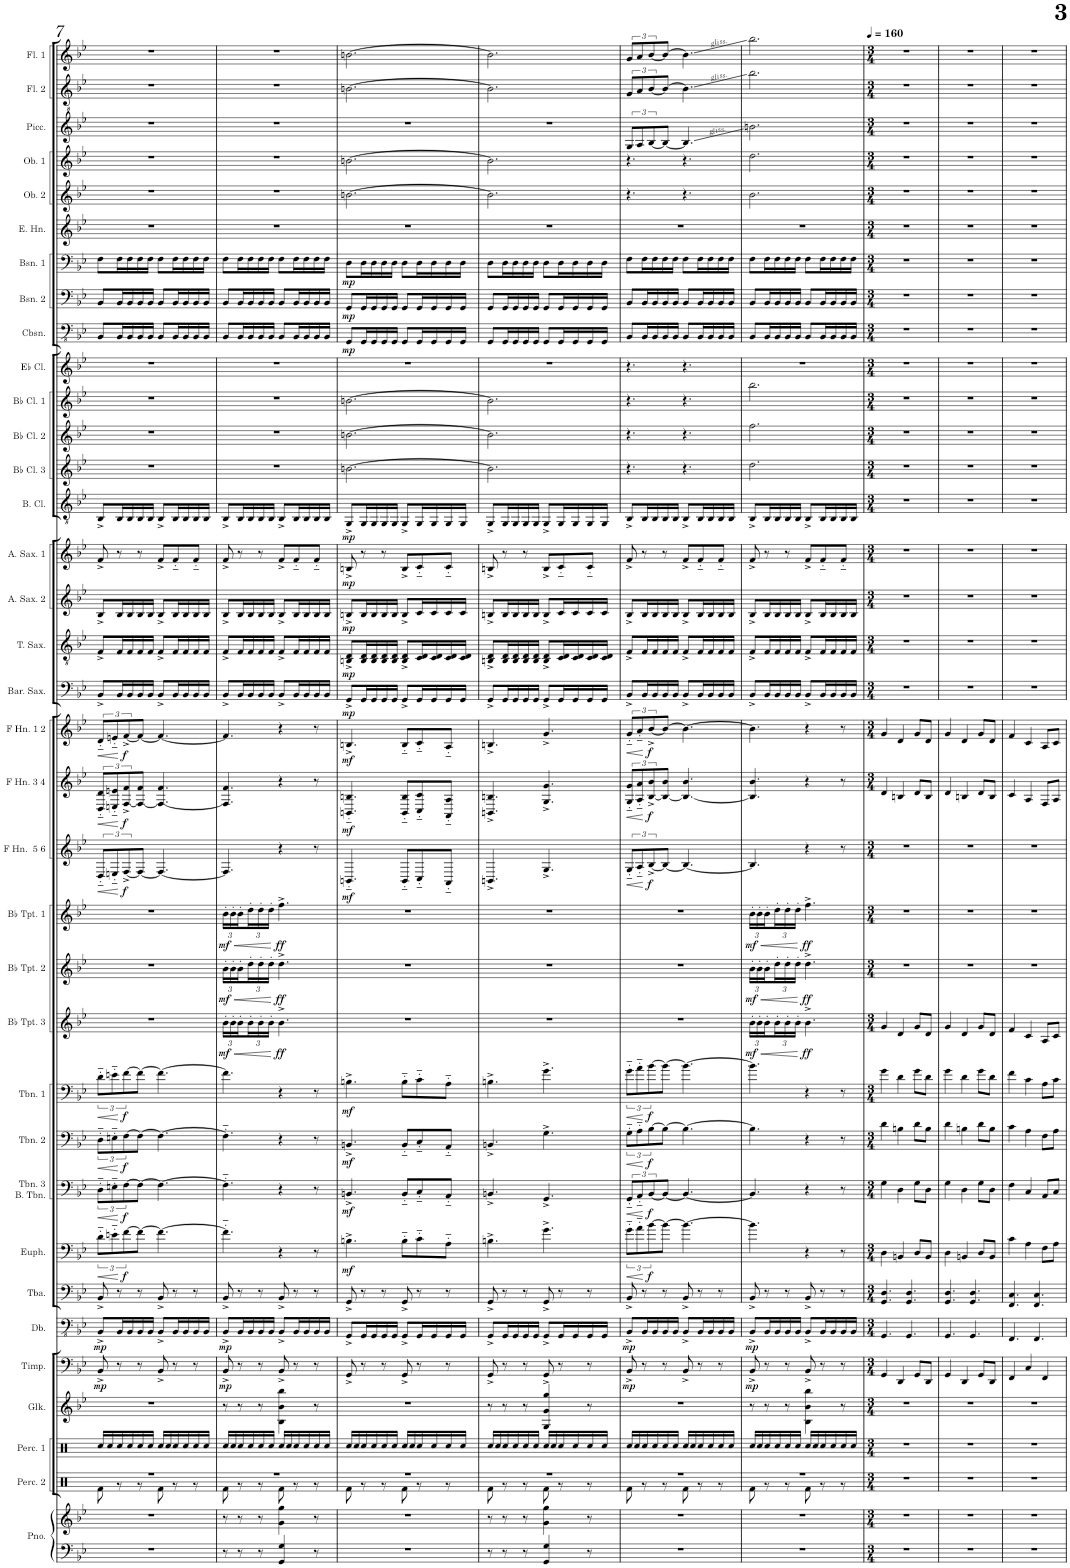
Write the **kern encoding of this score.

**kern	**kern	**kern	**kern	**kern	**kern	**dynam	**kern	**dynam	**kern	**kern	**dynam	**kern	**dynam	**kern	**dynam	**kern	**dynam	**kern	**dynam	**kern	**dynam	**kern	**dynam	**kern	**dynam	**kern	**dynam	**kern	**dynam	**kern	**dynam	**kern	**dynam	**kern	**dynam	**kern	**dynam	**kern	**dynam	**kern	**kern	**kern	**kern	**kern	**dynam	**kern	**dynam	**kern	**dynam	**kern	**kern	**kern	**kern	**kern	**kern
*part35	*part35	*part34	*part33	*part32	*part31	*part31	*part30	*part30	*part29	*part28	*part28	*part27	*part27	*part26	*part26	*part25	*part25	*part24	*part24	*part23	*part23	*part22	*part22	*part21	*part21	*part20	*part20	*part19	*part19	*part18	*part18	*part17	*part17	*part16	*part16	*part15	*part15	*part14	*part14	*part13	*part12	*part11	*part10	*part9	*part9	*part8	*part8	*part7	*part7	*part6	*part5	*part4	*part3	*part2	*part1
*staff36	*staff35	*staff34	*staff33	*staff32	*staff31	*staff31	*staff30	*staff30	*staff29	*staff28	*staff28	*staff27	*staff27	*staff26	*staff26	*staff25	*staff25	*staff24	*staff24	*staff23	*staff23	*staff22	*staff22	*staff21	*staff21	*staff20	*staff20	*staff19	*staff19	*staff18	*staff18	*staff17	*staff17	*staff16	*staff16	*staff15	*staff15	*staff14	*staff14	*staff13	*staff12	*staff11	*staff10	*staff9	*staff9	*staff8	*staff8	*staff7	*staff7	*staff6	*staff5	*staff4	*staff3	*staff2	*staff1
*I"Piano	*	*I"Percussion 2	*I"Percussion 1	*I"Glockenspiel	*I"Timpani	*	*I"Double Bass	*	*I"Tuba	*I"Euphonium	*	*I"Trombone 3 &amp; Bass Trombone	*	*I"Trombone 2	*	*I"Trombone 1	*	*I"Bb Trumpet 3	*	*I"Bb Trumpet 2	*	*I"Bb Trumpet 1	*	*I"F Horn 5 &amp; 6	*	*I"F Horn 3 &amp; 4	*	*I"F Horn 1 &amp; 2	*	*I"Baritone Saxophone	*	*I"Tenor Saxophone	*	*I"Alto Saxophone 2	*	*I"Alto Saxophone 1	*	*I"Bass Clarinet	*	*I"Bb Clarinet 3	*I"Bb Clarinet 2	*I"Bb Clarinet 1	*I"Eb Clarinet	*I"Contrabassoon	*	*I"Bassoon 2	*	*I"Bassoon 1	*	*I"English Horn	*I"Oboe 2	*I"Oboe 1	*I"Piccolo	*I"Flute 2	*I"Flute 1
*I'Pno.	*	*I'Perc. 2	*I'Perc. 1	*I'Glk.	*I'Timp.	*	*I'Db.	*	*I'Tba.	*I'Euph.	*	*I'Tbn. 3 B. Tbn.	*	*I'Tbn. 2	*	*I'Tbn. 1	*	*I'Bb Tpt. 3	*	*I'Bb Tpt. 2	*	*I'Bb Tpt. 1	*	*I'F Hn.  5 6	*	*I'F Hn. 3 4	*	*I'F Hn. 1 2	*	*I'Bar. Sax.	*	*I'T. Sax.	*	*I'A. Sax. 2	*	*I'A. Sax. 1	*	*I'B. Cl.	*	*I'Bb Cl. 3	*I'Bb Cl. 2	*I'Bb Cl. 1	*I'Eb Cl.	*I'Cbsn.	*	*I'Bsn. 2	*	*I'Bsn. 1	*	*I'E. Hn.	*I'Ob. 2	*I'Ob. 1	*I'Picc.	*I'Fl. 2	*I'Fl. 1
!!LO:PB:g=z
*clefF4	*clefG2	*clefX	*clefX	*clefG2	*clefF4	*	*clefFv4	*	*clefF4	*clefF4	*	*clefF4	*	*clefF4	*	*clefF4	*	*clefG2	*	*clefG2	*	*clefG2	*	*clefG2	*	*clefG2	*	*clefG2	*	*clefF4	*	*clefGv2	*	*clefG2	*	*clefG2	*	*clefGv2	*	*clefG2	*clefG2	*clefG2	*clefG2	*clefFv4	*	*clefF4	*	*clefF4	*	*clefG2	*clefG2	*clefG2	*clefG^2	*clefG2	*clefG2
*	*	*	*	*	*	*	*Trd7c12	*	*	*	*	*	*	*	*	*	*	*Trd1c2	*	*Trd1c2	*	*Trd1c2	*	*Trd4c7	*	*Trd4c7	*	*Trd4c7	*	*Trd12c21	*	*Trd8c14	*	*Trd5c9	*	*Trd5c9	*	*Trd8c14	*	*Trd1c2	*Trd1c2	*Trd1c2	*Trd1c2	*	*	*	*	*	*	*Trd4c7	*	*	*Trd-7c-12	*	*
*k[b-e-]	*k[b-e-]	*k[]	*k[]	*k[b-e-]	*k[b-e-]	*	*k[b-e-]	*	*k[b-e-]	*k[b-e-]	*	*k[b-e-]	*	*k[b-e-]	*	*k[b-e-]	*	*k[b-e-]	*	*k[b-e-]	*	*k[b-e-]	*	*k[b-e-]	*	*k[b-e-]	*	*k[b-e-]	*	*k[b-e-]	*	*k[b-e-]	*	*k[b-e-]	*	*k[b-e-]	*	*k[b-e-]	*	*k[b-e-]	*k[b-e-]	*k[b-e-]	*k[b-e-]	*k[b-e-]	*	*k[b-e-]	*	*k[b-e-]	*	*k[b-e-]	*k[b-e-]	*k[b-e-]	*k[b-e-]	*k[b-e-]	*k[b-e-]
*M6/8	*M6/8	*M6/8	*M6/8	*M6/8	*M6/8	*	*M6/8	*	*M6/8	*M6/8	*	*M6/8	*	*M6/8	*	*M6/8	*	*M6/8	*	*M6/8	*	*M6/8	*	*M6/8	*	*M6/8	*	*M6/8	*	*M6/8	*	*M6/8	*	*M6/8	*	*M6/8	*	*M6/8	*	*M6/8	*M6/8	*M6/8	*M6/8	*M6/8	*	*M6/8	*	*M6/8	*	*M6/8	*M6/8	*M6/8	*M6/8	*M6/8	*M6/8
=7	=7	=7	=7	=7	=7	=7	=7	=7	=7	=7	=7	=7	=7	=7	=7	=7	=7	=7	=7	=7	=7	=7	=7	=7	=7	=7	=7	=7	=7	=7	=7	=7	=7	=7	=7	=7	=7	=7	=7	=7	=7	=7	=7	=7	=7	=7	=7	=7	=7	=7	=7	=7	=7	=7	=7
*	*	*^	*	*	*	*	*	*	*	*	*	*	*	*	*	*	*	*	*	*	*	*	*	*	*	*	*	*	*	*	*	*	*	*	*	*	*	*	*	*	*	*	*	*	*	*	*	*	*	*	*	*	*	*	*
!	!	!	!	!	!	!	!LO:DY:b	!	!LO:DY:b	!	!	!LO:HP:b	!	!LO:HP:b	!	!LO:HP:b	!	!LO:HP:b	!	!	!	!	!	!	!	!LO:HP:b	!	!LO:HP:b	!	!LO:HP:b	!	!	!	!	!	!	!	!	!	!	!	!	!	!	!	!	!	!	!	!	!	!	!	!	!	!
2.r	2.r	2.r	8Rf\	16Rcc/LL	2.r	8BB-^/	mp	8BBB-^/L	mp	8BB-^/	12d'~\L	<	12D'~\L	<	12D'~\L	<	12d'~\L	<	2.r	.	2.r	.	2.r	.	12D'~/L	<	12D/'~ 12d/'~L	<	12d'~/L	<	8BB-^/L	.	8F^/L	.	8B-^/L	.	8f^/	.	8BB-^/L	.	2.r	2.r	2.r	2.r	8BBB-/L	.	8BB-/L	.	8F\L	.	2.r	2.r	2.r	2.r	2.r	2.r
.	.	.	.	16Rcc/	.	.	.	.	.	.	.	.	.	.	.	.	.	.	.	.	.	.	.	.	.	.	.	.	.	.	.	.	.	.	.	.	.	.	.	.	.	.	.	.	.	.	.	.	.	.	.	.	.	.	.	.
.	.	.	.	.	.	.	.	.	.	.	12en'~\	.	12En'~\	.	12En'~\	.	12en'~\	.	.	.	.	.	.	.	12En'~/	.	12En/'~ 12en/'~	.	12en'~/	.	.	.	.	.	.	.	.	.	.	.	.	.	.	.	.	.	.	.	.	.	.	.	.	.	.	.
.	.	.	8r	16Rcc/	.	8r	.	16BBB-/L	.	8r	.	.	.	.	.	.	.	.	.	.	.	.	.	.	.	.	.	.	.	.	16BB-/L	.	16F/L	.	16B-/L	.	8r	.	16BB-/L	.	.	.	.	.	16BBB-/L	.	16BB-/L	.	16F\L	.	.	.	.	.	.	.
!	!	!	!	!	!	!	!	!	!	!	!	!LO:DY:n=1:b	!	!LO:DY:n=1:b	!	!LO:DY:n=1:b	!	!LO:DY:n=1:b	!	!	!	!	!	!	!	!LO:DY:n=1:b	!	!LO:DY:n=1:b	!	!LO:DY:n=1:b	!	!	!	!	!	!	!	!	!	!	!	!	!	!	!	!	!	!	!	!	!	!	!	!	!	!
.	.	.	.	.	.	.	.	.	.	.	[12f\	[ f	[12F\	[ f	[12F\	[ f	[12f\	[ f	.	.	.	.	.	.	[12F^/	[ f	[12F/^ 12f/^	[ f	[12f^/	[ f	.	.	.	.	.	.	.	.	.	.	.	.	.	.	.	.	.	.	.	.	.	.	.	.	.	.
.	.	.	.	16Rcc/	.	.	.	16BBB-/	.	.	.	.	.	.	.	.	.	.	.	.	.	.	.	.	.	.	.	.	.	.	16BB-/	.	16F/	.	16B-/	.	.	.	16BB-/	.	.	.	.	.	16BBB-/	.	16BB-/	.	16F\	.	.	.	.	.	.	.
.	.	.	8r	16Rcc/	.	8r	.	16BBB-/	.	8r	8f\J_	.	8F\J_	.	8F\J_	.	8f\J_	.	.	.	.	.	.	.	8F/J_	.	8F/_ 8f/J	.	8f/J_	.	16BB-/	.	16F/	.	16B-/	.	8r	.	16BB-/	.	.	.	.	.	16BBB-/	.	16BB-/	.	16F\	.	.	.	.	.	.	.
.	.	.	.	16Rcc/JJ	.	.	.	16BBB-/JJ	.	.	.	.	.	.	.	.	.	.	.	.	.	.	.	.	.	.	.	.	.	.	16BB-/JJ	.	16F/JJ	.	16B-/JJ	.	.	.	16BB-/JJ	.	.	.	.	.	16BBB-/JJ	.	16BB-/JJ	.	16F\JJ	.	.	.	.	.	.	.
.	.	.	8Rf\	16Rcc/LL	.	8BB-^/	.	8BBB-^/L	.	8BB-^/	4.f\_	.	4.F\_	.	4.F\_	.	4.f\_	.	.	.	.	.	.	.	4.F/_	.	4.F/_ 4.f/	.	4.f/_	.	8BB-^/L	.	8F^/L	.	8B-^/L	.	8f^/L	.	8BB-^/L	.	.	.	.	.	8BBB-/L	.	8BB-/L	.	8F\L	.	.	.	.	.	.	.
.	.	.	.	16Rcc/	.	.	.	.	.	.	.	.	.	.	.	.	.	.	.	.	.	.	.	.	.	.	.	.	.	.	.	.	.	.	.	.	.	.	.	.	.	.	.	.	.	.	.	.	.	.	.	.	.	.	.	.
.	.	.	8r	16Rcc/	.	8r	.	16BBB-/L	.	8r	.	.	.	.	.	.	.	.	.	.	.	.	.	.	.	.	.	.	.	.	16BB-/L	.	16F/L	.	16B-/L	.	8f'~/	.	16BB-/L	.	.	.	.	.	16BBB-/L	.	16BB-/L	.	16F\L	.	.	.	.	.	.	.
.	.	.	.	16Rcc/	.	.	.	16BBB-/	.	.	.	.	.	.	.	.	.	.	.	.	.	.	.	.	.	.	.	.	.	.	16BB-/	.	16F/	.	16B-/	.	.	.	16BB-/	.	.	.	.	.	16BBB-/	.	16BB-/	.	16F\	.	.	.	.	.	.	.
.	.	.	8r	16Rcc/	.	8r	.	16BBB-/	.	8r	.	.	.	.	.	.	.	.	.	.	.	.	.	.	.	.	.	.	.	.	16BB-/	.	16F/	.	16B-/	.	8f'~/J	.	16BB-/	.	.	.	.	.	16BBB-/	.	16BB-/	.	16F\	.	.	.	.	.	.	.
.	.	.	.	16Rcc/JJ	.	.	.	16BBB-/JJ	.	.	.	.	.	.	.	.	.	.	.	.	.	.	.	.	.	.	.	.	.	.	16BB-/JJ	.	16F/JJ	.	16B-/JJ	.	.	.	16BB-/JJ	.	.	.	.	.	16BBB-/JJ	.	16BB-/JJ	.	16F\JJ	.	.	.	.	.	.	.
=8	=8	=8	=8	=8	=8	=8	=8	=8	=8	=8	=8	=8	=8	=8	=8	=8	=8	=8	=8	=8	=8	=8	=8	=8	=8	=8	=8	=8	=8	=8	=8	=8	=8	=8	=8	=8	=8	=8	=8	=8	=8	=8	=8	=8	=8	=8	=8	=8	=8	=8	=8	=8	=8	=8	=8	=8
!	!	!	!	!	!	!	!LO:DY:b	!	!LO:DY:b	!	!	!	!	!	!	!	!	!	!	!LO:HP:b	!	!LO:HP:b	!	!LO:HP:b	!	!	!	!	!	!	!	!	!	!	!	!	!	!	!	!	!	!	!	!	!	!	!	!	!	!	!	!	!	!	!	!
!	!	!	!	!	!	!	!	!	!	!	!	!	!	!	!	!	!	!	!	!LO:DY:n=1:b	!	!LO:DY:n=1:b	!	!LO:DY:n=1:b	!	!	!	!	!	!	!	!	!	!	!	!	!	!	!	!	!	!	!	!	!	!	!	!	!	!	!	!	!	!	!	!
8r	8r	2.r	8Rf\	16Rcc/LL	8r	8BB-^/	mp	8BBB-^/L	mp	8BB-^/	4.f'~\]	.	4.F'~\]	.	4.F'~\]	.	4.f\]	.	16b-'\LL	< mf	16b-'\LL	< mf	16b-'\LL	< mf	4.F/]	.	4.F/] 4.f/	.	4.f/]	.	8BB-^/L	.	8F^/L	.	8B-^/L	.	8f^/	.	8BB-^/L	.	2.r	2.r	2.r	2.r	8BBB-/L	.	8BB-/L	.	8F\L	.	2.r	2.r	2.r	2.r	2.r	2.r
.	.	.	.	16Rcc/	.	.	.	.	.	.	.	.	.	.	.	.	.	.	16b-'\	.	16b-'\	.	16b-'\	.	.	.	.	.	.	.	.	.	.	.	.	.	.	.	.	.	.	.	.	.	.	.	.	.	.	.	.	.	.	.	.	.
8r	8r	.	8r	16Rcc/	8r	8r	.	16BBB-/L	.	8r	.	.	.	.	.	.	.	.	16b-'\	.	16b-'\	.	16b-'\	.	.	.	.	.	.	.	16BB-/L	.	16F/L	.	16B-/L	.	8r	.	16BB-/L	.	.	.	.	.	16BBB-/L	.	16BB-/L	.	16F\L	.	.	.	.	.	.	.
.	.	.	.	16Rcc/	.	.	.	16BBB-/	.	.	.	.	.	.	.	.	.	.	16b-'\	.	16dd'\	.	16dd'\	.	.	.	.	.	.	.	16BB-/	.	16F/	.	16B-/	.	.	.	16BB-/	.	.	.	.	.	16BBB-/	.	16BB-/	.	16F\	.	.	.	.	.	.	.
8r	8r	.	8r	16Rcc/	8r	8r	.	16BBB-/	.	8r	.	.	.	.	.	.	.	.	16b-'\	.	16dd'\	.	16dd'\	.	.	.	.	.	.	.	16BB-/	.	16F/	.	16B-/	.	8r	.	16BB-/	.	.	.	.	.	16BBB-/	.	16BB-/	.	16F\	.	.	.	.	.	.	.
.	.	.	.	16Rcc/JJ	.	.	.	16BBB-/JJ	.	.	.	.	.	.	.	.	.	.	16b-'\JJ	.	16dd'\JJ	.	16dd'\JJ	.	.	.	.	.	.	.	16BB-/JJ	.	16F/JJ	.	16B-/JJ	.	.	.	16BB-/JJ	.	.	.	.	.	16BBB-/JJ	.	16BB-/JJ	.	16F\JJ	.	.	.	.	.	.	.
!	!	!	!	!	!	!	!	!	!	!	!	!	!	!	!	!	!	!	!	!LO:DY:n=2:b	!	!LO:DY:n=2:b	!	!LO:DY:n=2:b	!	!	!	!	!	!	!	!	!	!	!	!	!	!	!	!	!	!	!	!	!	!	!	!	!	!	!	!	!	!	!	!
4GG/ 4G/	4g\ 4gg\	.	8Rf\	16Rcc/LL	4B-\ 4b-\ 4bb-\	8BB-^/	.	8BBB-^/L	.	8BB-^/	4r	.	4r	.	4r	.	4r	.	4.b-^\	[ ff	4.dd^\	[ ff	4.ff^\	[ ff	4r	.	4r	.	4r	.	8BB-^/L	.	8F^/L	.	8B-^/L	.	8f^/L	.	8BB-^/L	.	.	.	.	.	8BBB-/L	.	8BB-/L	.	8F\L	.	.	.	.	.	.	.
.	.	.	.	16Rcc/	.	.	.	.	.	.	.	.	.	.	.	.	.	.	.	.	.	.	.	.	.	.	.	.	.	.	.	.	.	.	.	.	.	.	.	.	.	.	.	.	.	.	.	.	.	.	.	.	.	.	.	.
.	.	.	8r	16Rcc/	.	8r	.	16BBB-/L	.	8r	.	.	.	.	.	.	.	.	.	.	.	.	.	.	.	.	.	.	.	.	16BB-/L	.	16F/L	.	16B-/L	.	8f'~/	.	16BB-/L	.	.	.	.	.	16BBB-/L	.	16BB-/L	.	16F\L	.	.	.	.	.	.	.
.	.	.	.	16Rcc/	.	.	.	16BBB-/	.	.	.	.	.	.	.	.	.	.	.	.	.	.	.	.	.	.	.	.	.	.	16BB-/	.	16F/	.	16B-/	.	.	.	16BB-/	.	.	.	.	.	16BBB-/	.	16BB-/	.	16F\	.	.	.	.	.	.	.
8r	8r	.	8r	16Rcc/	8r	8r	.	16BBB-/	.	8r	8r	.	8r	.	8r	.	8r	.	.	.	.	.	.	.	8r	.	8r	.	8r	.	16BB-/	.	16F/	.	16B-/	.	8f'~/J	.	16BB-/	.	.	.	.	.	16BBB-/	.	16BB-/	.	16F\	.	.	.	.	.	.	.
.	.	.	.	16Rcc/JJ	.	.	.	16BBB-/JJ	.	.	.	.	.	.	.	.	.	.	.	.	.	.	.	.	.	.	.	.	.	.	16BB-/JJ	.	16F/JJ	.	16B-/JJ	.	.	.	16BB-/JJ	.	.	.	.	.	16BBB-/JJ	.	16BB-/JJ	.	16F\JJ	.	.	.	.	.	.	.
=9	=9	=9	=9	=9	=9	=9	=9	=9	=9	=9	=9	=9	=9	=9	=9	=9	=9	=9	=9	=9	=9	=9	=9	=9	=9	=9	=9	=9	=9	=9	=9	=9	=9	=9	=9	=9	=9	=9	=9	=9	=9	=9	=9	=9	=9	=9	=9	=9	=9	=9	=9	=9	=9	=9	=9	=9
!	!	!	!	!	!	!	!	!	!	!	!	!LO:DY:b	!	!LO:DY:b	!	!LO:DY:b	!	!LO:DY:b	!	!	!	!	!	!	!	!LO:DY:b	!	!LO:DY:b	!	!LO:DY:b	!	!LO:DY:b	!	!LO:DY:b	!	!LO:DY:b	!	!LO:DY:b	!	!LO:DY:b	!	!	!	!	!	!LO:DY:b	!	!LO:DY:b	!	!LO:DY:b	!	!	!	!	!	!
2.r	2.r	2.r	8Rf\	16Rcc/LL	2.r	8GG^/	.	8GGG^/L	.	8GG^/	4.Bn^\	mf	4.BBn^/	mf	4.BBn^/	mf	4.Bn^\	mf	2.r	.	2.r	.	2.r	.	4.BBn'~/	mf	4.BBn/'~ 4.Bn/'~	mf	4.Bn^/	mf	8GG^/L	mp	8BBn/^ 8D/^L	mp	8Bn^/L	mp	8Bn^/	mp	8GG^/L	mp	[2.bn\	[2.bn\	[2.bn\	2.r	8GGG/L	mp	8GG/L	mp	8D\L	mp	2.r	[2.bn\	[2.bn\	2.r	[2.bn\	[2.bn\
.	.	.	.	16Rcc/	.	.	.	.	.	.	.	.	.	.	.	.	.	.	.	.	.	.	.	.	.	.	.	.	.	.	.	.	.	.	.	.	.	.	.	.	.	.	.	.	.	.	.	.	.	.	.	.	.	.	.	.
.	.	.	8r	16Rcc/	.	8r	.	16GGG/L	.	8r	.	.	.	.	.	.	.	.	.	.	.	.	.	.	.	.	.	.	.	.	16GG/L	.	16BB/ 16D/L	.	16B/L	.	8r	.	16GG/L	.	.	.	.	.	16GGG/L	.	16GG/L	.	16D\L	.	.	.	.	.	.	.
.	.	.	.	16Rcc/	.	.	.	16GGG/	.	.	.	.	.	.	.	.	.	.	.	.	.	.	.	.	.	.	.	.	.	.	16GG/	.	16BB/ 16D/	.	16B/	.	.	.	16GG/	.	.	.	.	.	16GGG/	.	16GG/	.	16D\	.	.	.	.	.	.	.
.	.	.	8r	16Rcc/	.	8r	.	16GGG/	.	8r	.	.	.	.	.	.	.	.	.	.	.	.	.	.	.	.	.	.	.	.	16GG/	.	16BB/ 16D/	.	16B/	.	8r	.	16GG/	.	.	.	.	.	16GGG/	.	16GG/	.	16D\	.	.	.	.	.	.	.
.	.	.	.	16Rcc/JJ	.	.	.	16GGG/JJ	.	.	.	.	.	.	.	.	.	.	.	.	.	.	.	.	.	.	.	.	.	.	16GG/JJ	.	16BB/ 16D/JJ	.	16B/JJ	.	.	.	16GG/JJ	.	.	.	.	.	16GGG/JJ	.	16GG/JJ	.	16D\JJ	.	.	.	.	.	.	.
.	.	.	8Rf\	16Rcc/LL	.	8GG^/	.	8GGG^/L	.	8GG^/	8B'~\L	.	8BB'~/L	.	8BB'~/L	.	8B'~\L	.	.	.	.	.	.	.	8BB'~/L	.	8BB/'~ 8B/'~L	.	8B'~/L	.	8GG^/L	.	8BB/^ 8D/^L	.	8B^/L	.	8B^/L	.	8GG^/L	.	.	.	.	.	8GGG/L	.	8GG/L	.	8D\L	.	.	.	.	.	.	.
.	.	.	.	16Rcc/	.	.	.	.	.	.	.	.	.	.	.	.	.	.	.	.	.	.	.	.	.	.	.	.	.	.	.	.	.	.	.	.	.	.	.	.	.	.	.	.	.	.	.	.	.	.	.	.	.	.	.	.
.	.	.	8r	16Rcc/	.	8r	.	16GGG/L	.	8r	8c'~\	.	8C'~/	.	8C'~/	.	8c'~\	.	.	.	.	.	.	.	8C'~/	.	8C/'~ 8c/'~	.	8c'~/	.	16GG/L	.	16C/ 16D/L	.	16c/L	.	8c'~/	.	16GG/L	.	.	.	.	.	16GGG/L	.	16GG/L	.	16D\L	.	.	.	.	.	.	.
.	.	.	.	16Rcc/	.	.	.	16GGG/	.	.	.	.	.	.	.	.	.	.	.	.	.	.	.	.	.	.	.	.	.	.	16GG/	.	16C/ 16D/	.	16c/	.	.	.	16GG/	.	.	.	.	.	16GGG/	.	16GG/	.	16D\	.	.	.	.	.	.	.
.	.	.	8r	16Rcc/	.	8r	.	16GGG/	.	8r	8A'~\J	.	8AA'~/J	.	8AA'~/J	.	8A'~\J	.	.	.	.	.	.	.	8AA'~/J	.	8AA/'~ 8A/'~J	.	8A'~/J	.	16GG/	.	16C/ 16D/	.	16c/	.	8c'~/J	.	16GG/	.	.	.	.	.	16GGG/	.	16GG/	.	16D\	.	.	.	.	.	.	.
.	.	.	.	16Rcc/JJ	.	.	.	16GGG/JJ	.	.	.	.	.	.	.	.	.	.	.	.	.	.	.	.	.	.	.	.	.	.	16GG/JJ	.	16C/ 16D/JJ	.	16c/JJ	.	.	.	16GG/JJ	.	.	.	.	.	16GGG/JJ	.	16GG/JJ	.	16D\JJ	.	.	.	.	.	.	.
=10	=10	=10	=10	=10	=10	=10	=10	=10	=10	=10	=10	=10	=10	=10	=10	=10	=10	=10	=10	=10	=10	=10	=10	=10	=10	=10	=10	=10	=10	=10	=10	=10	=10	=10	=10	=10	=10	=10	=10	=10	=10	=10	=10	=10	=10	=10	=10	=10	=10	=10	=10	=10	=10	=10	=10	=10
8r	8r	2.r	8Rf\	16Rcc/LL	8r	8GG^/	.	8GGG^/L	.	8GG^/	4.Bn^\	.	4.BBn^/	.	4.BBn^/	.	4.Bn^\	.	2.r	.	2.r	.	2.r	.	4.BBn^/	.	4.BBn/^ 4.Bn/^	.	4.Bn^/	.	8GG^/L	.	8BBn/^ 8D/^L	.	8Bn^/L	.	8Bn^/	.	8GG^/L	.	2.b\]	2.b\]	2.b\]	2.r	8GGG/L	.	8GG/L	.	8D\L	.	2.r	2.b\]	2.b\]	2.r	2.b\]	2.b\]
.	.	.	.	16Rcc/	.	.	.	.	.	.	.	.	.	.	.	.	.	.	.	.	.	.	.	.	.	.	.	.	.	.	.	.	.	.	.	.	.	.	.	.	.	.	.	.	.	.	.	.	.	.	.	.	.	.	.	.
8r	8r	.	8r	16Rcc/	8r	8r	.	16GGG/L	.	8r	.	.	.	.	.	.	.	.	.	.	.	.	.	.	.	.	.	.	.	.	16GG/L	.	16BB/ 16D/L	.	16B/L	.	8r	.	16GG/L	.	.	.	.	.	16GGG/L	.	16GG/L	.	16D\L	.	.	.	.	.	.	.
.	.	.	.	16Rcc/	.	.	.	16GGG/	.	.	.	.	.	.	.	.	.	.	.	.	.	.	.	.	.	.	.	.	.	.	16GG/	.	16BB/ 16D/	.	16B/	.	.	.	16GG/	.	.	.	.	.	16GGG/	.	16GG/	.	16D\	.	.	.	.	.	.	.
8r	8r	.	8r	16Rcc/	8r	8r	.	16GGG/	.	8r	.	.	.	.	.	.	.	.	.	.	.	.	.	.	.	.	.	.	.	.	16GG/	.	16BB/ 16D/	.	16B/	.	8r	.	16GG/	.	.	.	.	.	16GGG/	.	16GG/	.	16D\	.	.	.	.	.	.	.
.	.	.	.	16Rcc/JJ	.	.	.	16GGG/JJ	.	.	.	.	.	.	.	.	.	.	.	.	.	.	.	.	.	.	.	.	.	.	16GG/JJ	.	16BB/ 16D/JJ	.	16B/JJ	.	.	.	16GG/JJ	.	.	.	.	.	16GGG/JJ	.	16GG/JJ	.	16D\JJ	.	.	.	.	.	.	.
4GG/ 4G/	4g\ 4gg\	.	8Rf\	16Rcc/LL	4G/ 4g/ 4gg/	8GG^/	.	8GGG^/L	.	8GG^/	4.g^\	.	4.GG^/	.	4.G^\	.	4.g^\	.	.	.	.	.	.	.	4.G^/	.	4.G/^ 4.g/^	.	4.g^/	.	8GG^/L	.	8BB/^ 8D/^L	.	8B^/L	.	8B^/L	.	8GG^/L	.	.	.	.	.	8GGG/L	.	8GG/L	.	8D\L	.	.	.	.	.	.	.
.	.	.	.	16Rcc/	.	.	.	.	.	.	.	.	.	.	.	.	.	.	.	.	.	.	.	.	.	.	.	.	.	.	.	.	.	.	.	.	.	.	.	.	.	.	.	.	.	.	.	.	.	.	.	.	.	.	.	.
.	.	.	8r	16Rcc/	.	8r	.	16GGG/L	.	8r	.	.	.	.	.	.	.	.	.	.	.	.	.	.	.	.	.	.	.	.	16GG/L	.	16C/ 16D/L	.	16c/L	.	8c'~/	.	16GG/L	.	.	.	.	.	16GGG/L	.	16GG/L	.	16D\L	.	.	.	.	.	.	.
.	.	.	.	16Rcc/	.	.	.	16GGG/	.	.	.	.	.	.	.	.	.	.	.	.	.	.	.	.	.	.	.	.	.	.	16GG/	.	16C/ 16D/	.	16c/	.	.	.	16GG/	.	.	.	.	.	16GGG/	.	16GG/	.	16D\	.	.	.	.	.	.	.
8r	8r	.	8r	16Rcc/	8r	8r	.	16GGG/	.	8r	.	.	.	.	.	.	.	.	.	.	.	.	.	.	.	.	.	.	.	.	16GG/	.	16C/ 16D/	.	16c/	.	8c'~/J	.	16GG/	.	.	.	.	.	16GGG/	.	16GG/	.	16D\	.	.	.	.	.	.	.
.	.	.	.	16Rcc/JJ	.	.	.	16GGG/JJ	.	.	.	.	.	.	.	.	.	.	.	.	.	.	.	.	.	.	.	.	.	.	16GG/JJ	.	16C/ 16D/JJ	.	16c/JJ	.	.	.	16GG/JJ	.	.	.	.	.	16GGG/JJ	.	16GG/JJ	.	16D\JJ	.	.	.	.	.	.	.
=11	=11	=11	=11	=11	=11	=11	=11	=11	=11	=11	=11	=11	=11	=11	=11	=11	=11	=11	=11	=11	=11	=11	=11	=11	=11	=11	=11	=11	=11	=11	=11	=11	=11	=11	=11	=11	=11	=11	=11	=11	=11	=11	=11	=11	=11	=11	=11	=11	=11	=11	=11	=11	=11	=11	=11	=11
!	!	!	!	!	!	!	!LO:DY:b	!	!LO:DY:b	!	!	!LO:HP:b	!	!LO:HP:b	!	!LO:HP:b	!	!LO:HP:b	!	!	!	!	!	!	!	!LO:HP:b	!	!LO:HP:b	!	!LO:HP:b	!	!	!	!	!	!	!	!	!	!	!	!	!	!	!	!	!	!	!	!	!	!	!	!	!	!
2.r	2.r	2.r	8Rf\	16Rcc/LL	2.r	8BB-^/	mp	8BBB-^/L	mp	8BB-^/	12g'~\L	<	12GG'~/L	<	12G'~\L	<	12g'~\L	<	2.r	.	2.r	.	2.r	.	12G'~/L	<	12G/'~ 12g/'~L	<	12g'~/L	<	8BB-^/L	.	8F^/L	.	8B-^/L	.	8f^/	.	8BB-^/L	.	4.r	4.r	4.r	4.r	8BBB-/L	.	8BB-/L	.	8F\L	.	2.r	4.r	4.r	12g/L	12g/L	12g/L
.	.	.	.	16Rcc/	.	.	.	.	.	.	.	.	.	.	.	.	.	.	.	.	.	.	.	.	.	.	.	.	.	.	.	.	.	.	.	.	.	.	.	.	.	.	.	.	.	.	.	.	.	.	.	.	.	.	.	.
.	.	.	.	.	.	.	.	.	.	.	12a'~\	.	12AA'~/	.	12A'~\	.	12a'~\	.	.	.	.	.	.	.	12A'~/	.	12A/'~ 12a/'~	.	12a'~/	.	.	.	.	.	.	.	.	.	.	.	.	.	.	.	.	.	.	.	.	.	.	.	.	12a/	12a/	12a/
.	.	.	8r	16Rcc/	.	8r	.	16BBB-/L	.	8r	.	.	.	.	.	.	.	.	.	.	.	.	.	.	.	.	.	.	.	.	16BB-/L	.	16F/L	.	16B-/L	.	8r	.	16BB-/L	.	.	.	.	.	16BBB-/L	.	16BB-/L	.	16F\L	.	.	.	.	.	.	.
!	!	!	!	!	!	!	!	!	!	!	!	!LO:DY:n=1:b	!	!LO:DY:n=1:b	!	!LO:DY:n=1:b	!	!LO:DY:n=1:b	!	!	!	!	!	!	!	!LO:DY:n=1:b	!	!LO:DY:n=1:b	!	!LO:DY:n=1:b	!	!	!	!	!	!	!	!	!	!	!	!	!	!	!	!	!	!	!	!	!	!	!	!	!	!
.	.	.	.	.	.	.	.	.	.	.	[12b-\	[ f	[12BB-/	[ f	[12B-\	[ f	[12b-\	[ f	.	.	.	.	.	.	[12B-^/	[ f	[12B-/^ 12b-/^	[ f	[12b-^/	[ f	.	.	.	.	.	.	.	.	.	.	.	.	.	.	.	.	.	.	.	.	.	.	.	[12b-/	[12b-/	[12b-/
.	.	.	.	16Rcc/	.	.	.	16BBB-/	.	.	.	.	.	.	.	.	.	.	.	.	.	.	.	.	.	.	.	.	.	.	16BB-/	.	16F/	.	16B-/	.	.	.	16BB-/	.	.	.	.	.	16BBB-/	.	16BB-/	.	16F\	.	.	.	.	.	.	.
.	.	.	8r	16Rcc/	.	8r	.	16BBB-/	.	8r	8b-\J_	.	8BB-/J_	.	8B-\J_	.	8b-\J_	.	.	.	.	.	.	.	8B-/J_	.	8B-/_ 8b-/J	.	8b-/J_	.	16BB-/	.	16F/	.	16B-/	.	8r	.	16BB-/	.	.	.	.	.	16BBB-/	.	16BB-/	.	16F\	.	.	.	.	8b-/J_	8b-/J_	8b-/J_
.	.	.	.	16Rcc/JJ	.	.	.	16BBB-/JJ	.	.	.	.	.	.	.	.	.	.	.	.	.	.	.	.	.	.	.	.	.	.	16BB-/JJ	.	16F/JJ	.	16B-/JJ	.	.	.	16BB-/JJ	.	.	.	.	.	16BBB-/JJ	.	16BB-/JJ	.	16F\JJ	.	.	.	.	.	.	.
.	.	.	8Rf\	16Rcc/LL	.	8BB-^/	.	8BBB-^/L	.	8BB-^/	4.b-\_	.	4.BB-/_	.	4.B-\_	.	4.b-\_	.	.	.	.	.	.	.	4.B-/_	.	4.B-/_ 4.b-/	.	4.b-\_	.	8BB-^/L	.	8F^/L	.	8B-^/L	.	8f^/L	.	8BB-^/L	.	4.r	4.r	4.r	4.r	8BBB-/L	.	8BB-/L	.	8F\L	.	.	4.r	4.r	4.b-/]	4.b-\]	4.b-\]
.	.	.	.	16Rcc/	.	.	.	.	.	.	.	.	.	.	.	.	.	.	.	.	.	.	.	.	.	.	.	.	.	.	.	.	.	.	.	.	.	.	.	.	.	.	.	.	.	.	.	.	.	.	.	.	.	.	.	.
.	.	.	8r	16Rcc/	.	8r	.	16BBB-/L	.	8r	.	.	.	.	.	.	.	.	.	.	.	.	.	.	.	.	.	.	.	.	16BB-/L	.	16F/L	.	16B-/L	.	8f'~/	.	16BB-/L	.	.	.	.	.	16BBB-/L	.	16BB-/L	.	16F\L	.	.	.	.	.	.	.
.	.	.	.	16Rcc/	.	.	.	16BBB-/	.	.	.	.	.	.	.	.	.	.	.	.	.	.	.	.	.	.	.	.	.	.	16BB-/	.	16F/	.	16B-/	.	.	.	16BB-/	.	.	.	.	.	16BBB-/	.	16BB-/	.	16F\	.	.	.	.	.	.	.
.	.	.	8r	16Rcc/	.	8r	.	16BBB-/	.	8r	.	.	.	.	.	.	.	.	.	.	.	.	.	.	.	.	.	.	.	.	16BB-/	.	16F/	.	16B-/	.	8f'~/J	.	16BB-/	.	.	.	.	.	16BBB-/	.	16BB-/	.	16F\	.	.	.	.	.	.	.
.	.	.	.	16Rcc/JJ	.	.	.	16BBB-/JJ	.	.	.	.	.	.	.	.	.	.	.	.	.	.	.	.	.	.	.	.	.	.	16BB-/JJ	.	16F/JJ	.	16B-/JJ	.	.	.	16BB-/JJ	.	.	.	.	.	16BBB-/JJ	.	16BB-/JJ	.	16F\JJ	.	.	.	.	.	.	.
=12	=12	=12	=12	=12	=12	=12	=12	=12	=12	=12	=12	=12	=12	=12	=12	=12	=12	=12	=12	=12	=12	=12	=12	=12	=12	=12	=12	=12	=12	=12	=12	=12	=12	=12	=12	=12	=12	=12	=12	=12	=12	=12	=12	=12	=12	=12	=12	=12	=12	=12	=12	=12	=12	=12	=12	=12
!	!	!	!	!	!	!	!LO:DY:b	!	!LO:DY:b	!	!	!	!	!	!	!	!	!	!	!LO:HP:b	!	!LO:HP:b	!	!LO:HP:b	!	!	!	!	!	!	!	!	!	!	!	!	!	!	!	!	!	!	!	!	!	!	!	!	!	!	!	!	!	!	!	!
!	!	!	!	!	!	!	!	!	!	!	!	!	!	!	!	!	!	!	!	!LO:DY:n=1:b	!	!LO:DY:n=1:b	!	!LO:DY:n=1:b	!	!	!	!	!	!	!	!	!	!	!	!	!	!	!	!	!	!	!	!	!	!	!	!	!	!	!	!	!	!	!	!
2.r	2.r	2.r	8Rf\	16Rcc/LL	8r	8BB-^/	mp	8BBB-^/L	mp	8BB-^/	4.b-\]	.	4.BB-/]	.	4.B-\]	.	4.b-\]	.	16b-'\LL	< mf	16b-'\LL	< mf	16b-'\LL	< mf	4.B-/]	.	4.B-/] 4.b-/	.	4.b-\]	.	8BB-^/L	.	8F^/L	.	8B-^/L	.	8f^/	.	8BB-^/L	.	2.dd\	2.ff\	2.bb-\	2.r	8BBB-/L	.	8BB-/L	.	8F\L	.	2.r	2.b-\	2.dd\	2.bbn\	2.bb-\	2.bb-\
.	.	.	.	16Rcc/	.	.	.	.	.	.	.	.	.	.	.	.	.	.	16b-'\	.	16b-'\	.	16b-'\	.	.	.	.	.	.	.	.	.	.	.	.	.	.	.	.	.	.	.	.	.	.	.	.	.	.	.	.	.	.	.	.	.
.	.	.	8r	16Rcc/	8r	8r	.	16BBB-/L	.	8r	.	.	.	.	.	.	.	.	16b-'\	.	16b-'\	.	16b-'\	.	.	.	.	.	.	.	16BB-/L	.	16F/L	.	16B-/L	.	8r	.	16BB-/L	.	.	.	.	.	16BBB-/L	.	16BB-/L	.	16F\L	.	.	.	.	.	.	.
.	.	.	.	16Rcc/	.	.	.	16BBB-/	.	.	.	.	.	.	.	.	.	.	16b-'\	.	16dd'\	.	16dd'\	.	.	.	.	.	.	.	16BB-/	.	16F/	.	16B-/	.	.	.	16BB-/	.	.	.	.	.	16BBB-/	.	16BB-/	.	16F\	.	.	.	.	.	.	.
.	.	.	8r	16Rcc/	8r	8r	.	16BBB-/	.	8r	.	.	.	.	.	.	.	.	16b-'\	.	16dd'\	.	16dd'\	.	.	.	.	.	.	.	16BB-/	.	16F/	.	16B-/	.	8r	.	16BB-/	.	.	.	.	.	16BBB-/	.	16BB-/	.	16F\	.	.	.	.	.	.	.
.	.	.	.	16Rcc/JJ	.	.	.	16BBB-/JJ	.	.	.	.	.	.	.	.	.	.	16b-'\JJ	.	16dd'\JJ	.	16dd'\JJ	.	.	.	.	.	.	.	16BB-/JJ	.	16F/JJ	.	16B-/JJ	.	.	.	16BB-/JJ	.	.	.	.	.	16BBB-/JJ	.	16BB-/JJ	.	16F\JJ	.	.	.	.	.	.	.
!	!	!	!	!	!	!	!	!	!	!	!	!	!	!	!	!	!	!	!	!LO:DY:n=2:b	!	!LO:DY:n=2:b	!	!LO:DY:n=2:b	!	!	!	!	!	!	!	!	!	!	!	!	!	!	!	!	!	!	!	!	!	!	!	!	!	!	!	!	!	!	!	!
.	.	.	8Rf\	16Rcc/LL	4B-\ 4b-\ 4bb-\	8BB-^/	.	8BBB-^/L	.	8BB-^/	4r	.	4r	.	4r	.	4r	.	4.b-^\	[ ff	4.dd^\	[ ff	4.ff^\	[ ff	4r	.	4r	.	4r	.	8BB-^/L	.	8F^/L	.	8B-^/L	.	8f^/L	.	8BB-^/L	.	.	.	.	.	8BBB-/L	.	8BB-/L	.	8F\L	.	.	.	.	.	.	.
.	.	.	.	16Rcc/	.	.	.	.	.	.	.	.	.	.	.	.	.	.	.	.	.	.	.	.	.	.	.	.	.	.	.	.	.	.	.	.	.	.	.	.	.	.	.	.	.	.	.	.	.	.	.	.	.	.	.	.
.	.	.	8r	16Rcc/	.	8r	.	16BBB-/L	.	8r	.	.	.	.	.	.	.	.	.	.	.	.	.	.	.	.	.	.	.	.	16BB-/L	.	16F/L	.	16B-/L	.	8f'~/	.	16BB-/L	.	.	.	.	.	16BBB-/L	.	16BB-/L	.	16F\L	.	.	.	.	.	.	.
.	.	.	.	16Rcc/	.	.	.	16BBB-/	.	.	.	.	.	.	.	.	.	.	.	.	.	.	.	.	.	.	.	.	.	.	16BB-/	.	16F/	.	16B-/	.	.	.	16BB-/	.	.	.	.	.	16BBB-/	.	16BB-/	.	16F\	.	.	.	.	.	.	.
.	.	.	8r	16Rcc/	8r	8r	.	16BBB-/	.	8r	8r	.	8r	.	8r	.	8r	.	.	.	.	.	.	.	8r	.	8r	.	8r	.	16BB-/	.	16F/	.	16B-/	.	8f'~/J	.	16BB-/	.	.	.	.	.	16BBB-/	.	16BB-/	.	16F\	.	.	.	.	.	.	.
.	.	.	.	16Rcc/JJ	.	.	.	16BBB-/JJ	.	.	.	.	.	.	.	.	.	.	.	.	.	.	.	.	.	.	.	.	.	.	16BB-/JJ	.	16F/JJ	.	16B-/JJ	.	.	.	16BB-/JJ	.	.	.	.	.	16BBB-/JJ	.	16BB-/JJ	.	16F\JJ	.	.	.	.	.	.	.
*	*	*v	*v	*	*	*	*	*	*	*	*	*	*	*	*	*	*	*	*	*	*	*	*	*	*	*	*	*	*	*	*	*	*	*	*	*	*	*	*	*	*	*	*	*	*	*	*	*	*	*	*	*	*	*	*	*
=13	=13	=13	=13	=13	=13	=13	=13	=13	=13	=13	=13	=13	=13	=13	=13	=13	=13	=13	=13	=13	=13	=13	=13	=13	=13	=13	=13	=13	=13	=13	=13	=13	=13	=13	=13	=13	=13	=13	=13	=13	=13	=13	=13	=13	=13	=13	=13	=13	=13	=13	=13	=13	=13	=13	=13
*M3/4	*M3/4	*M3/4	*M3/4	*M3/4	*M3/4	*	*M3/4	*	*M3/4	*M3/4	*	*M3/4	*	*M3/4	*	*M3/4	*	*M3/4	*	*M3/4	*	*M3/4	*	*M3/4	*	*M3/4	*	*M3/4	*	*M3/4	*	*M3/4	*	*M3/4	*	*M3/4	*	*M3/4	*	*M3/4	*M3/4	*M3/4	*M3/4	*M3/4	*	*M3/4	*	*M3/4	*	*M3/4	*M3/4	*M3/4	*M3/4	*M3/4	*M3/4
*	*	*	*	*	*	*	*	*	*	*	*	*	*	*	*	*	*	*	*	*	*	*	*	*	*	*	*	*	*	*	*	*	*	*	*	*	*	*	*	*	*	*	*	*	*	*	*	*	*	*	*	*	*	*	*MM160
2.r	2.r	2.r	2.r	2.r	4GG/	.	4.GGG/	.	4.GG/ 4.D/	4D\	.	4G\	.	4d\	.	4g\	.	4g/	.	2.r	.	2.r	.	2.r	.	4d/	.	4g/	.	2.r	.	2.r	.	2.r	.	2.r	.	2.r	.	2.r	2.r	2.r	2.r	2.r	.	2.r	.	2.r	.	2.r	2.r	2.r	2.r	2.r	2.r
.	.	.	.	.	4DD/	.	.	.	.	4BBn/	.	4D\	.	4Bn\	.	4d\	.	4d/	.	.	.	.	.	.	.	4Bn/	.	4d/	.	.	.	.	.	.	.	.	.	.	.	.	.	.	.	.	.	.	.	.	.	.	.	.	.	.	.
.	.	.	.	.	.	.	4.GGG/	.	4.GG/ 4.D/	.	.	.	.	.	.	.	.	.	.	.	.	.	.	.	.	.	.	.	.	.	.	.	.	.	.	.	.	.	.	.	.	.	.	.	.	.	.	.	.	.	.	.	.	.	.
.	.	.	.	.	8GG/L	.	.	.	.	8D/L	.	8G\L	.	8d\L	.	8g\L	.	8g/L	.	.	.	.	.	.	.	8d/L	.	8g/L	.	.	.	.	.	.	.	.	.	.	.	.	.	.	.	.	.	.	.	.	.	.	.	.	.	.	.
.	.	.	.	.	8DD/J	.	.	.	.	8BB/J	.	8D\J	.	8B\J	.	8d\J	.	8d/J	.	.	.	.	.	.	.	8B/J	.	8d/J	.	.	.	.	.	.	.	.	.	.	.	.	.	.	.	.	.	.	.	.	.	.	.	.	.	.	.
=14	=14	=14	=14	=14	=14	=14	=14	=14	=14	=14	=14	=14	=14	=14	=14	=14	=14	=14	=14	=14	=14	=14	=14	=14	=14	=14	=14	=14	=14	=14	=14	=14	=14	=14	=14	=14	=14	=14	=14	=14	=14	=14	=14	=14	=14	=14	=14	=14	=14	=14	=14	=14	=14	=14	=14
2.r	2.r	2.r	2.r	2.r	4GG/	.	4.GGG/	.	4.GG/ 4.D/	4D\	.	4G\	.	4d\	.	4g\	.	4g/	.	2.r	.	2.r	.	2.r	.	4d/	.	4g/	.	2.r	.	2.r	.	2.r	.	2.r	.	2.r	.	2.r	2.r	2.r	2.r	2.r	.	2.r	.	2.r	.	2.r	2.r	2.r	2.r	2.r	2.r
.	.	.	.	.	4DD/	.	.	.	.	4BBn/	.	4D\	.	4Bn\	.	4d\	.	4d/	.	.	.	.	.	.	.	4Bn/	.	4d/	.	.	.	.	.	.	.	.	.	.	.	.	.	.	.	.	.	.	.	.	.	.	.	.	.	.	.
.	.	.	.	.	.	.	4.GGG/	.	4.GG/ 4.D/	.	.	.	.	.	.	.	.	.	.	.	.	.	.	.	.	.	.	.	.	.	.	.	.	.	.	.	.	.	.	.	.	.	.	.	.	.	.	.	.	.	.	.	.	.	.
.	.	.	.	.	8GG/L	.	.	.	.	8D/L	.	8G\L	.	8d\L	.	8g\L	.	8g/L	.	.	.	.	.	.	.	8d/L	.	8g/L	.	.	.	.	.	.	.	.	.	.	.	.	.	.	.	.	.	.	.	.	.	.	.	.	.	.	.
.	.	.	.	.	8DD/J	.	.	.	.	8BB/J	.	8D\J	.	8B\J	.	8d\J	.	8d/J	.	.	.	.	.	.	.	8B/J	.	8d/J	.	.	.	.	.	.	.	.	.	.	.	.	.	.	.	.	.	.	.	.	.	.	.	.	.	.	.
=15	=15	=15	=15	=15	=15	=15	=15	=15	=15	=15	=15	=15	=15	=15	=15	=15	=15	=15	=15	=15	=15	=15	=15	=15	=15	=15	=15	=15	=15	=15	=15	=15	=15	=15	=15	=15	=15	=15	=15	=15	=15	=15	=15	=15	=15	=15	=15	=15	=15	=15	=15	=15	=15	=15	=15
2.r	2.r	2.r	2.r	2.r	4FF/	.	4.FFF/	.	4.FF/ 4.C/	4c\	.	4F\	.	4c\	.	4f\	.	4f/	.	2.r	.	2.r	.	2.r	.	4c/	.	4f/	.	2.r	.	2.r	.	2.r	.	2.r	.	2.r	.	2.r	2.r	2.r	2.r	2.r	.	2.r	.	2.r	.	2.r	2.r	2.r	2.r	2.r	2.r
.	.	.	.	.	4C/	.	.	.	.	4A\	.	4C/	.	4A\	.	4c\	.	4c/	.	.	.	.	.	.	.	4A/	.	4c/	.	.	.	.	.	.	.	.	.	.	.	.	.	.	.	.	.	.	.	.	.	.	.	.	.	.	.
.	.	.	.	.	.	.	4.FFF/	.	4.FF/ 4.C/	.	.	.	.	.	.	.	.	.	.	.	.	.	.	.	.	.	.	.	.	.	.	.	.	.	.	.	.	.	.	.	.	.	.	.	.	.	.	.	.	.	.	.	.	.	.
.	.	.	.	.	4FF/	.	.	.	.	8F\L	.	8AA/L	.	8F\L	.	8A\L	.	8A/L	.	.	.	.	.	.	.	8F/L	.	8A/L	.	.	.	.	.	.	.	.	.	.	.	.	.	.	.	.	.	.	.	.	.	.	.	.	.	.	.
.	.	.	.	.	.	.	.	.	.	8A\J	.	8C/J	.	8A\J	.	8c\J	.	8c/J	.	.	.	.	.	.	.	8A/J	.	8c/J	.	.	.	.	.	.	.	.	.	.	.	.	.	.	.	.	.	.	.	.	.	.	.	.	.	.	.
=	=	=	=	=	=	=	=	=	=	=	=	=	=	=	=	=	=	=	=	=	=	=	=	=	=	=	=	=	=	=	=	=	=	=	=	=	=	=	=	=	=	=	=	=	=	=	=	=	=	=	=	=	=	=	=
*-	*-	*-	*-	*-	*-	*-	*-	*-	*-	*-	*-	*-	*-	*-	*-	*-	*-	*-	*-	*-	*-	*-	*-	*-	*-	*-	*-	*-	*-	*-	*-	*-	*-	*-	*-	*-	*-	*-	*-	*-	*-	*-	*-	*-	*-	*-	*-	*-	*-	*-	*-	*-	*-	*-	*-
